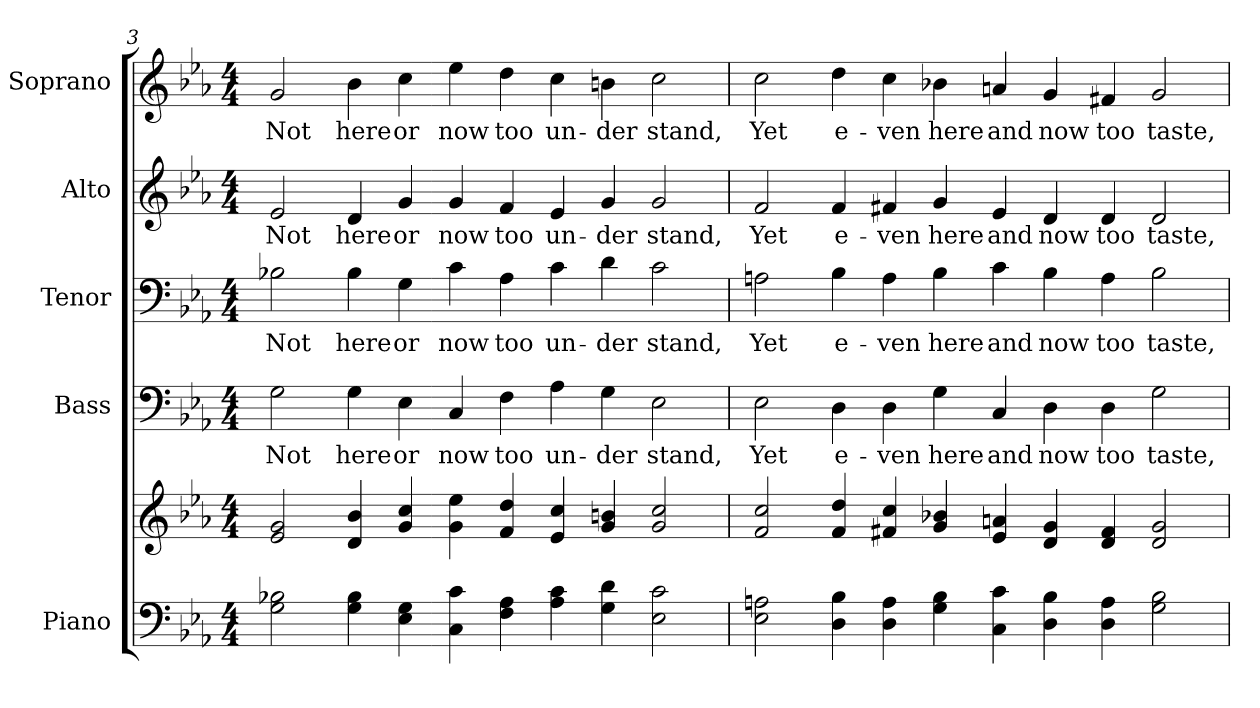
**kern	**kern	**kern	**text	**kern	**text	**kern	**text	**kern	**text
*part5	*part5	*part4	*part4	*part3	*part3	*part2	*part2	*part1	*part1
*staff6	*staff5	*staff4	*staff4	*staff3	*staff3	*staff2	*staff2	*staff1	*staff1
*I"Piano	*	*I"Bass	*	*I"Tenor	*	*I"Alto	*	*I"Soprano	*
*I'Pno.	*	*I'B.	*	*I'T.	*	*I'A.	*	*I'S.	*
!!LO:PB:g=z
*clefF4	*clefG2	*clefF4	*	*clefF4	*	*clefG2	*	*clefG2	*
*k[b-e-a-]	*k[b-e-a-]	*k[b-e-a-]	*	*k[b-e-a-]	*	*k[b-e-a-]	*	*k[b-e-a-]	*
*E-:	*E-:	*E-:	*	*E-:	*	*E-:	*	*E-:	*
*M4/4	*M4/4	*M4/4	*	*M4/4	*	*M4/4	*	*M4/4	*
=3	=3	=3	=3	=3	=3	=3	=3	=3	=3
!	!	!	!LO:LY:b:color=#000000	!	!	!	!	!	!
!	!	!	!	!	!LO:LY:b:color=#000000	!	!	!	!
!	!	!	!	!	!	!	!LO:LY:b:color=#000000	!	!
!	!	!	!	!	!	!	!	!	!LO:LY:b:color=#000000
2Gi\ 2B-Xi	2e-i/ 2gi	2Gi\	Not	2B-Xi\	Not	2e-i/	Not	2gi/	Not
!	!	!	!LO:LY:b:color=#000000	!	!	!	!	!	!
!	!	!	!	!	!LO:LY:b:color=#000000	!	!	!	!
!	!	!	!	!	!	!	!LO:LY:b:color=#000000	!	!
!	!	!	!	!	!	!	!	!	!LO:LY:b:color=#000000
4Gi\ 4B-i	4di/ 4b-i	4Gi\	here	4B-i\	here	4di/	here	4b-i\	here
!	!	!	!LO:LY:b:color=#000000	!	!	!	!	!	!
!	!	!	!	!	!LO:LY:b:color=#000000	!	!	!	!
!	!	!	!	!	!	!	!LO:LY:b:color=#000000	!	!
!	!	!	!	!	!	!	!	!	!LO:LY:b:color=#000000
4E-i\ 4Gi	4gi/ 4cci	4E-i\	or	4Gi\	or	4gi/	or	4cci\	or
!	!	!	!LO:LY:b:color=#000000	!	!	!	!	!	!
!	!	!	!	!	!LO:LY:b:color=#000000	!	!	!	!
!	!	!	!	!	!	!	!LO:LY:b:color=#000000	!	!
!	!	!	!	!	!	!	!	!	!LO:LY:b:color=#000000
4Ci\ 4ci	4gi\ 4ee-i	4Ci/	now	4ci\	now	4gi/	now	4ee-i\	now
!	!	!	!LO:LY:b:color=#000000	!	!	!	!	!	!
!	!	!	!	!	!LO:LY:b:color=#000000	!	!	!	!
!	!	!	!	!	!	!	!LO:LY:b:color=#000000	!	!
!	!	!	!	!	!	!	!	!	!LO:LY:b:color=#000000
4Fi\ 4A-i	4fi/ 4ddi	4Fi\	too	4A-i\	too	4fi/	too	4ddi\	too
!	!	!	!LO:LY:b:color=#000000	!	!	!	!	!	!
!	!	!	!	!	!LO:LY:b:color=#000000	!	!	!	!
!	!	!	!	!	!	!	!LO:LY:b:color=#000000	!	!
!	!	!	!	!	!	!	!	!	!LO:LY:b:color=#000000
4A-i\ 4ci	4e-i/ 4cci	4A-i\	un-	4ci\	un-	4e-i/	un-	4cci\	un-
!	!	!	!LO:LY:b:color=#000000	!	!	!	!	!	!
!	!	!	!	!	!LO:LY:b:color=#000000	!	!	!	!
!	!	!	!	!	!	!	!LO:LY:b:color=#000000	!	!
!	!	!	!	!	!	!	!	!	!LO:LY:b:color=#000000
4Gi\ 4di	4gi/ 4bni	4Gi\	-der	4di\	-der	4gi/	-der	4bni\	-der
!	!	!	!LO:LY:b:color=#000000	!	!	!	!	!	!
!	!	!	!	!	!LO:LY:b:color=#000000	!	!	!	!
!	!	!	!	!	!	!	!LO:LY:b:color=#000000	!	!
!	!	!	!	!	!	!	!	!	!LO:LY:b:color=#000000
2E-i\ 2ci	2gi/ 2cci	2E-i\	stand,	2ci\	stand,	2gi/	stand,	2cci\	stand,
!!LO:PB:g=z
=4	=4	=4	=4	=4	=4	=4	=4	=4	=4
!	!	!	!LO:LY:b:color=#000000	!	!	!	!	!	!
!	!	!	!	!	!LO:LY:b:color=#000000	!	!	!	!
!	!	!	!	!	!	!	!LO:LY:b:color=#000000	!	!
!	!	!	!	!	!	!	!	!	!LO:LY:b:color=#000000
2E-i\ 2Ani	2fi/ 2cci	2E-i\	Yet	2Ani\	Yet	2fi/	Yet	2cci\	Yet
!	!	!	!LO:LY:b:color=#000000	!	!	!	!	!	!
!	!	!	!	!	!LO:LY:b:color=#000000	!	!	!	!
!	!	!	!	!	!	!	!LO:LY:b:color=#000000	!	!
!	!	!	!	!	!	!	!	!	!LO:LY:b:color=#000000
4Di\ 4B-i	4fi/ 4ddi	4Di\	e-	4B-i\	e-	4fi/	e-	4ddi\	e-
!	!	!	!LO:LY:b:color=#000000	!	!	!	!	!	!
!	!	!	!	!	!LO:LY:b:color=#000000	!	!	!	!
!	!	!	!	!	!	!	!LO:LY:b:color=#000000	!	!
!	!	!	!	!	!	!	!	!	!LO:LY:b:color=#000000
4Di\ 4Ai	4f#Xi/ 4cci	4Di\	-ven	4Ai\	-ven	4f#Xi/	-ven	4cci\	-ven
!	!	!	!LO:LY:b:color=#000000	!	!	!	!	!	!
!	!	!	!	!	!LO:LY:b:color=#000000	!	!	!	!
!	!	!	!	!	!	!	!LO:LY:b:color=#000000	!	!
!	!	!	!	!	!	!	!	!	!LO:LY:b:color=#000000
4Gi\ 4B-i	4gi/ 4b-Xi	4Gi\	here	4B-i\	here	4gi/	here	4b-Xi\	here
!	!	!	!LO:LY:b:color=#000000	!	!	!	!	!	!
!	!	!	!	!	!LO:LY:b:color=#000000	!	!	!	!
!	!	!	!	!	!	!	!LO:LY:b:color=#000000	!	!
!	!	!	!	!	!	!	!	!	!LO:LY:b:color=#000000
4Ci\ 4ci	4e-i/ 4ani	4Ci/	and	4ci\	and	4e-i/	and	4ani/	and
!	!	!	!LO:LY:b:color=#000000	!	!	!	!	!	!
!	!	!	!	!	!LO:LY:b:color=#000000	!	!	!	!
!	!	!	!	!	!	!	!LO:LY:b:color=#000000	!	!
!	!	!	!	!	!	!	!	!	!LO:LY:b:color=#000000
4Di\ 4B-i	4di/ 4gi	4Di\	now	4B-i\	now	4di/	now	4gi/	now
!	!	!	!LO:LY:b:color=#000000	!	!	!	!	!	!
!	!	!	!	!	!LO:LY:b:color=#000000	!	!	!	!
!	!	!	!	!	!	!	!LO:LY:b:color=#000000	!	!
!	!	!	!	!	!	!	!	!	!LO:LY:b:color=#000000
4Di\ 4Ai	4di/ 4f#i	4Di\	too	4Ai\	too	4di/	too	4f#Xi/	too
!	!	!	!LO:LY:b:color=#000000	!	!	!	!	!	!
!	!	!	!	!	!LO:LY:b:color=#000000	!	!	!	!
!	!	!	!	!	!	!	!LO:LY:b:color=#000000	!	!
!	!	!	!	!	!	!	!	!	!LO:LY:b:color=#000000
2Gi\ 2B-i	2di/ 2gi	2Gi\	taste,	2B-i\	taste,	2di/	taste,	2gi/	taste,
=	=	=	=	=	=	=	=	=	=
*-	*-	*-	*-	*-	*-	*-	*-	*-	*-
